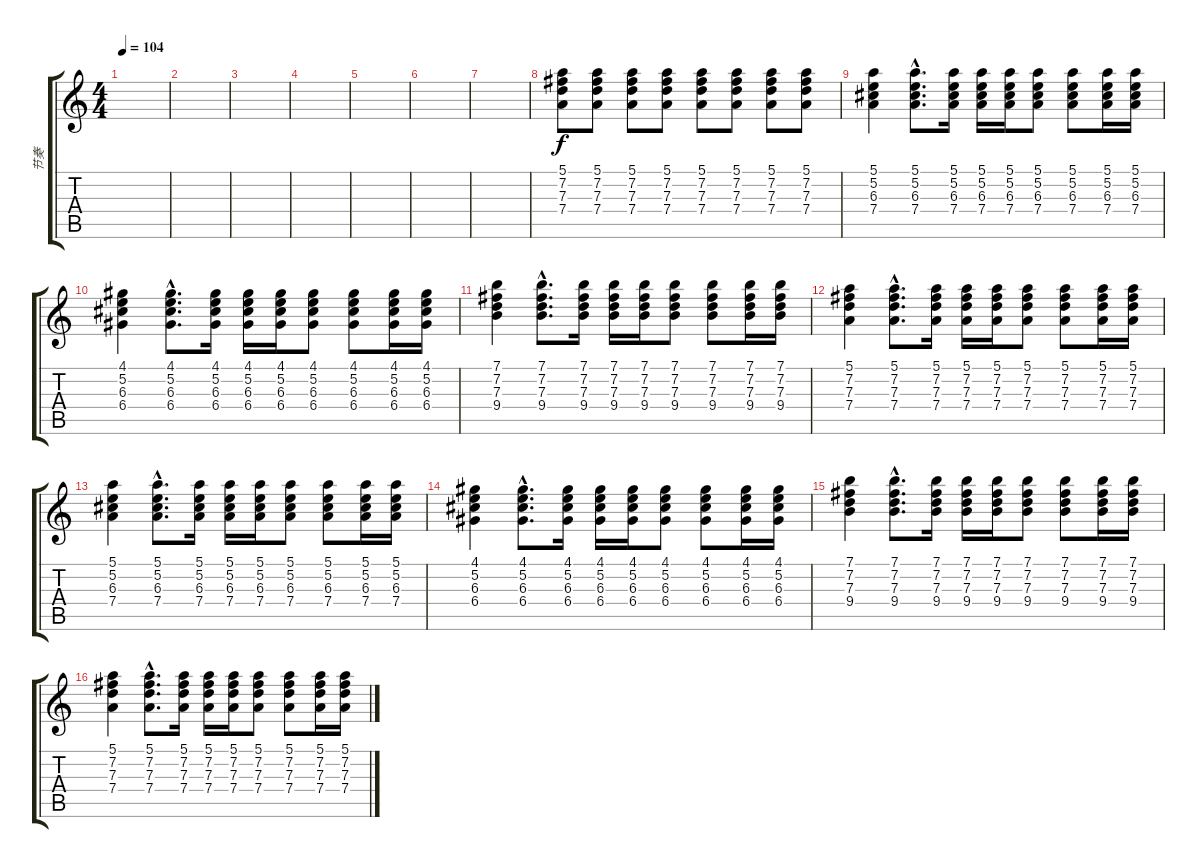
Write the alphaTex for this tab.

\track ("节奏" "节奏") {instrument acousticguitarsteel}
\staff {score tabs}
\tuning (E4 B3 G3 D3 A2 E2) {hide}
\ts (4 4)
\tempo 104
\clef g2
\ks c
|
|
|
|
|
|
|
(5.1 7.2 7.3 7.4).8 (5.1 7.2 7.3 7.4).8 (5.1 7.2 7.3 7.4).8 (5.1 7.2 7.3 7.4).8 (5.1 7.2 7.3 7.4).8 (5.1 7.2 7.3 7.4).8 (5.1 7.2 7.3 7.4).8 (5.1 7.2 7.3 7.4).8 |
(5.1 5.2 6.3 7.4).4 (5.1{hac} 5.2 6.3{hac} 7.4{hac}).8{d} (5.1 5.2 6.3 7.4).16 (5.1 5.2 6.3 7.4).16 (5.1 5.2 6.3 7.4).16 (5.1 5.2 6.3 7.4).8 (5.1 5.2 6.3 7.4).8 (5.1 5.2 6.3 7.4).16 (5.1 5.2 6.3 7.4).16 |
(4.1 5.2 6.3 6.4).4 (4.1{hac} 5.2 6.3{hac} 6.4{hac}).8{d} (4.1 5.2 6.3 6.4).16 (4.1 5.2 6.3 6.4).16 (4.1 5.2 6.3 6.4).16 (4.1 5.2 6.3 6.4).8 (4.1 5.2 6.3 6.4).8 (4.1 5.2 6.3 6.4).16 (4.1 5.2 6.3 6.4).16 |
(7.1 7.2 7.3 9.4).4 (7.1{hac} 7.2 7.3{hac} 9.4{hac}).8{d} (7.1 7.2 7.3 9.4).16 (7.1 7.2 7.3 9.4).16 (7.1 7.2 7.3 9.4).16 (7.1 7.2 7.3 9.4).8 (7.1 7.2 7.3 9.4).8 (7.1 7.2 7.3 9.4).16 (7.1 7.2 7.3 9.4).16 |
(5.1 7.2 7.3 7.4).4 (5.1{hac} 7.2 7.3{hac} 7.4{hac}).8{d} (5.1 7.2 7.3 7.4).16 (5.1 7.2 7.3 7.4).16 (5.1 7.2 7.3 7.4).16 (5.1 7.2 7.3 7.4).8 (5.1 7.2 7.3 7.4).8 (5.1 7.2 7.3 7.4).16 (5.1 7.2 7.3 7.4).16 |
(5.1 5.2 6.3 7.4).4 (5.1{hac} 5.2 6.3{hac} 7.4{hac}).8{d} (5.1 5.2 6.3 7.4).16 (5.1 5.2 6.3 7.4).16 (5.1 5.2 6.3 7.4).16 (5.1 5.2 6.3 7.4).8 (5.1 5.2 6.3 7.4).8 (5.1 5.2 6.3 7.4).16 (5.1 5.2 6.3 7.4).16 |
(4.1 5.2 6.3 6.4).4 (4.1{hac} 5.2 6.3{hac} 6.4{hac}).8{d} (4.1 5.2 6.3 6.4).16 (4.1 5.2 6.3 6.4).16 (4.1 5.2 6.3 6.4).16 (4.1 5.2 6.3 6.4).8 (4.1 5.2 6.3 6.4).8 (4.1 5.2 6.3 6.4).16 (4.1 5.2 6.3 6.4).16 |
(7.1 7.2 7.3 9.4).4 (7.1{hac} 7.2 7.3{hac} 9.4{hac}).8{d} (7.1 7.2 7.3 9.4).16 (7.1 7.2 7.3 9.4).16 (7.1 7.2 7.3 9.4).16 (7.1 7.2 7.3 9.4).8 (7.1 7.2 7.3 9.4).8 (7.1 7.2 7.3 9.4).16 (7.1 7.2 7.3 9.4).16 |
(5.1 7.2 7.3 7.4).4 (5.1{hac} 7.2 7.3{hac} 7.4{hac}).8{d} (5.1 7.2 7.3 7.4).16 (5.1 7.2 7.3 7.4).16 (5.1 7.2 7.3 7.4).16 (5.1 7.2 7.3 7.4).8 (5.1 7.2 7.3 7.4).8 (5.1 7.2 7.3 7.4).16 (5.1 7.2 7.3 7.4).16
